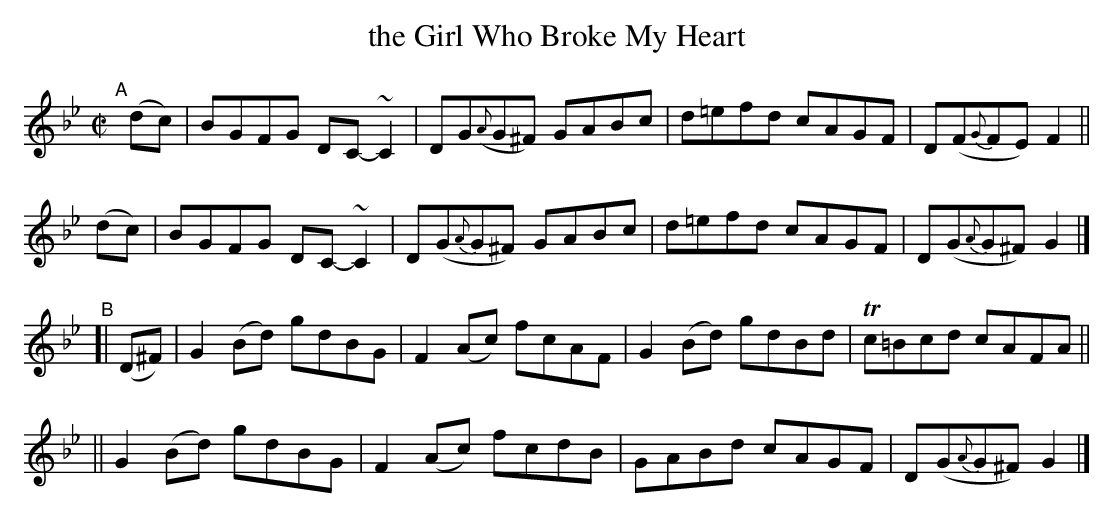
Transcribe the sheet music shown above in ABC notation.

X:1
T: the Girl Who Broke My Heart
M: C|
L: 1/8
K: Gm
"^A"[|]\
(dc) | BGFG DC-~C2 | DG({A}G^F) GABc | d=efd cAGF | D(F{G}FE) F2 ||
(dc) | BGFG DC-~C2 | D(G{A}G^F) GABc | d=efd cAGF | D(G{A}G^F) G2 |]
"^B"[| (D^F) \
 | G2(Bd) gdBG | F2(Ac) fcAF | G2(Bd) gdBd | Tc=Bcd cAFA ||
|| G2(Bd) gdBG | F2(Ac) fcdB | GABd cAGF | D(G{A}G^F) G2 |]
